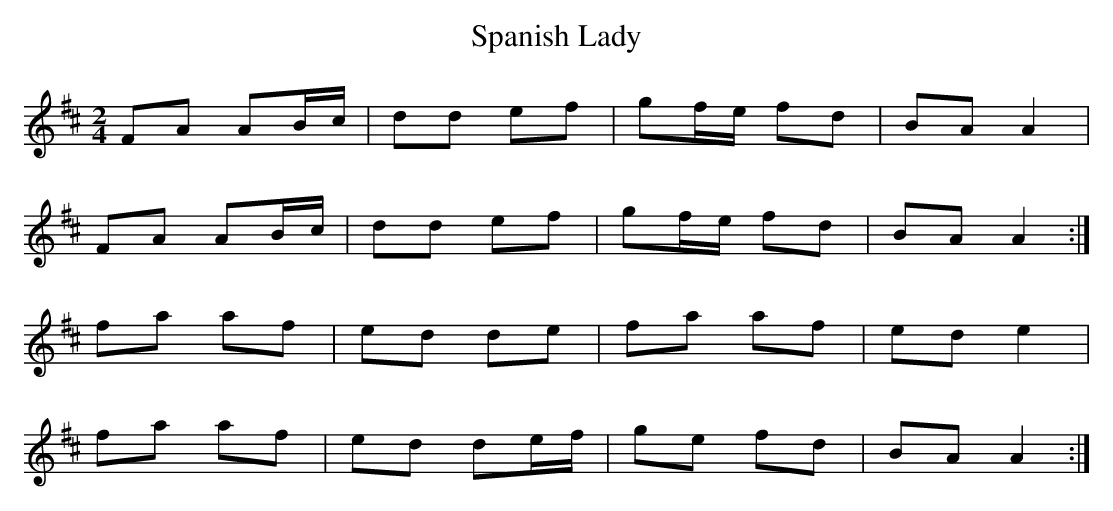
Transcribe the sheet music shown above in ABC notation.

X:1
T: Spanish Lady
M: 2/4
L: 1/8
K: D
FA AB/c/ | dd ef | gf/e/ fd | BA A2 |
FA AB/c/ | dd ef | gf/e/ fd | BA A2 :|
fa af | ed de | fa af | ed e2 |
fa af | ed de/f/ | ge fd | BA A2 :|
